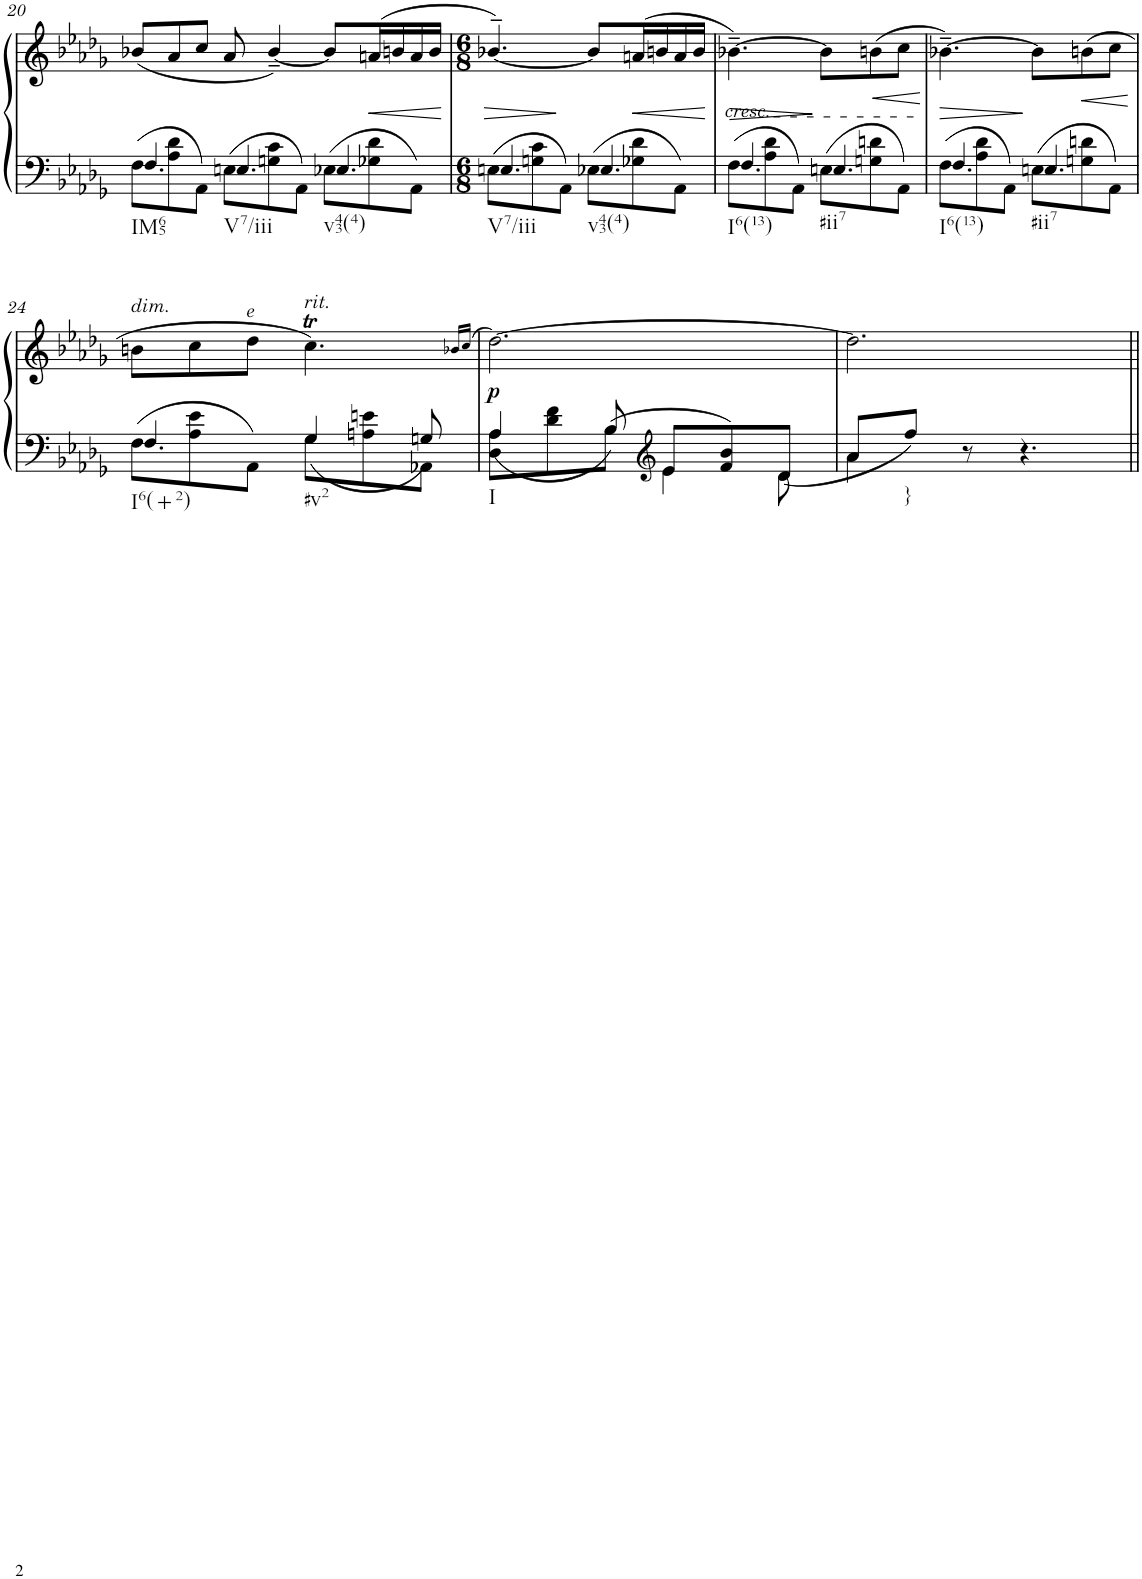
**kern	**kern	**dynam
*part1	*part1	*part1
*staff2	*staff1	*staff1/2
*I"Piano	*	*
*I'Pno.	*	*
!!LO:PB:g=z
*clefF4	*clefG2	*
*k[b-e-a-d-g-]	*k[b-e-a-d-g-]	*
*M9/8	*M9/8	*
=20	=20	=20
*^	*	*
!LO:TX:b:t=IM65	!	!	!
8F\L	4.F/	(8b-X/L	.
8A-\ 8d-\	.	8a-/	.
8AA-\J	.	8cc/J	.
!LO:TX:b:t=V7/iii	!	!	!
8En\L	4.E/	8a-/	.
8Gn\ 8c\	.	[4b-~/)	.
8AA-\J	.	.	.
!LO:TX:b:t=v43(4)	!	!	!
8E-X\L	4.E-/	8b-/L]	.
!	!	!	!LO:HP:b
8G-X\ 8d-\	.	(>16an/L	<
.	.	16bn/	.
8AA-\J	.	16a/	.
.	.	16b/JJ	.
*v	*v	*	*
.	.	[
=21	=21	=21
*M6/8	*M6/8	*
*^	*	*
!LO:TX:b:t=V7/iii	!	!	!
!	!	!	!LO:HP:b
8En\L	4.E/	[4.b-X~>/)	>
8Gn\ 8c\	.	.	.
8AA-\J	.	.	.
!LO:TX:b:t=v43(4)	!	!	!
8E-X\L	4.E-/	8b-/L]	.
!	!	!	!LO:HP:n=1:b
8G-X\ 8d-\	.	(>16an/L	] <
.	.	16bn/	.
8AA-\J	.	16a/	.
.	.	16b/JJ	.
*v	*v	*	*
.	.	[
=22	=22	=22
*^	*	*
!	!	!LO:TX:b:i:t=cresc.	!
!LO:TX:b:t=I6(13)	!	!	!
!	!	!	!LO:HP:b
8F\L	4.F/	[4.b-X~>\)	>
8A-\ 8d-\	.	.	.
8AA-\J	.	.	.
!LO:TX:b:t=#ii7	!	!	!
8En\L	4.E/	8b-\L]	]
!	!	!	!LO:HP:b
8Gn\ 8dn\	.	(8bn\	<
8AA-\J	.	8cc\J	.
*v	*v	*	*
.	.	[
=23	=23	=23
*^	*	*
!LO:TX:b:t=I6(13)	!	!	!
!	!	!	!LO:HP:b
8F\L	4.F/	[4.b-X~>\)	>
8A-\ 8d-\	.	.	.
8AA-\J	.	.	.
!LO:TX:b:t=#ii7	!	!	!
8En\L	4.E/	8b-\L]	]
!	!	!	!LO:HP:b
8Gn\ 8dn\	.	(8bn\	<
8AA-\J	.	8cc\J	.
*v	*v	*	*
.	.	[
!!LO:LB:g=z
=24	=24	=24
*^	*	*
!	!	!LO:TX:a:i:t=dim.	!
!LO:TX:b:t=I6(+2)	!	!	!
8F\L	4.F/	8bn\L	.
8A-\ 8e-\	.	8cc\	.
!	!	!LO:TX:a:i:t=e	!
8AA-\J	.	8dd-\J	.
!	!	!LO:TX:a:i:t=rit.	!
!LO:TX:b:t=#v2	!	!	!
8G-\L	4G-/	4.cct\)	.
8An\ 8en\	.	.	.
8AA-X\J	8Gn/	.	.
.	.	16qb-X/LL	.
.	.	(>16qcc/JJ	.
=25	=25	=25	=25
!LO:TX:b:t=I	!	!	!
!	!	!	!LO:DY:b
8D-\ 8A-\L	4A-/	[2.dd-\)	p
8d-\ 8f\	.	.	.
8B-\J	8B-/	.	.
*clefG2	*	*	*
8e-/L	4e-\	.	.
8f/ 8b-/	.	.	.
8d-/J	8d-\	.	.
=26	=26	=26	=26
8a-/L	4a-\	2.dd-\]	.
!LO:TX:b:t=}	!	!	!
8ff/J	.	.	.
8r	2ryy	.	.
4.r	.	.	.
*v	*v	*	*
=||	=||	=||
*-	*-	*-
